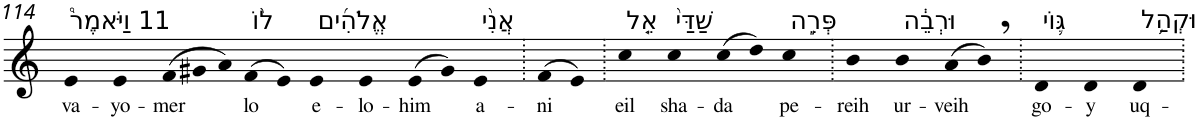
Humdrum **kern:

**kern	**text
*part1	*part1
*staff1	*staff1
*I"Piano	*
*I'Pno	*
!!LO:PB:g=z
*clefG2	*
*k[]	*
=114	=114
!LO:TX:a:t=11 וַיֹּאמֶר֩	!
!	!LO:LY:b
4e	va-
!	!LO:LY:b
4e	-yo-
*Xtuplet	*
!	!LO:LY:b
(>12f	-mer
12g#X	.
12a)	.
!LO:TX:a:t=ל֨וֹ	!
!	!LO:LY:b
(>8f	lo
8e)	.
!LO:TX:a:t=אֱלֹהִ֜ים	!
!	!LO:LY:b
4e	e-
!	!LO:LY:b
4e	-lo-
!	!LO:LY:b
(>8e	-him
8g#)	.
!LO:TX:a:t=אֲנִ֨י	!
!	!LO:LY:b
4e	a-
=115.	=115.
!	!LO:LY:b
(>8f	-ni
8e)	.
=116.	=116.
!LO:TX:a:t=אֵ֤ל	!
!	!LO:LY:b
4cc	eil
!LO:TX:a:t=שַׁדַּי֙	!
!	!LO:LY:b
4cc	sha-
!	!LO:LY:b
(>8cc	-da
8dd)	.
!LO:TX:a:t=פְּרֵ֣ה	!
!	!LO:LY:b
4cc	pe-
=117.	=117.
!	!LO:LY:b
4b	-reih
!LO:TX:a:t=וּרְבֵ֔ה	!
!	!LO:LY:b
4b	ur-
!	!LO:LY:b
(>8a	-veih
8b,)	.
=118.	=118.
!LO:TX:a:t=גּ֛וֹי	!
!	!LO:LY:b
4d	go-
!	!LO:LY:b
4d	-y
!LO:TX:a:t=וּקְהַ֥ל	!
!	!LO:LY:b
4d	uq-
=.	=.
*-	*-
